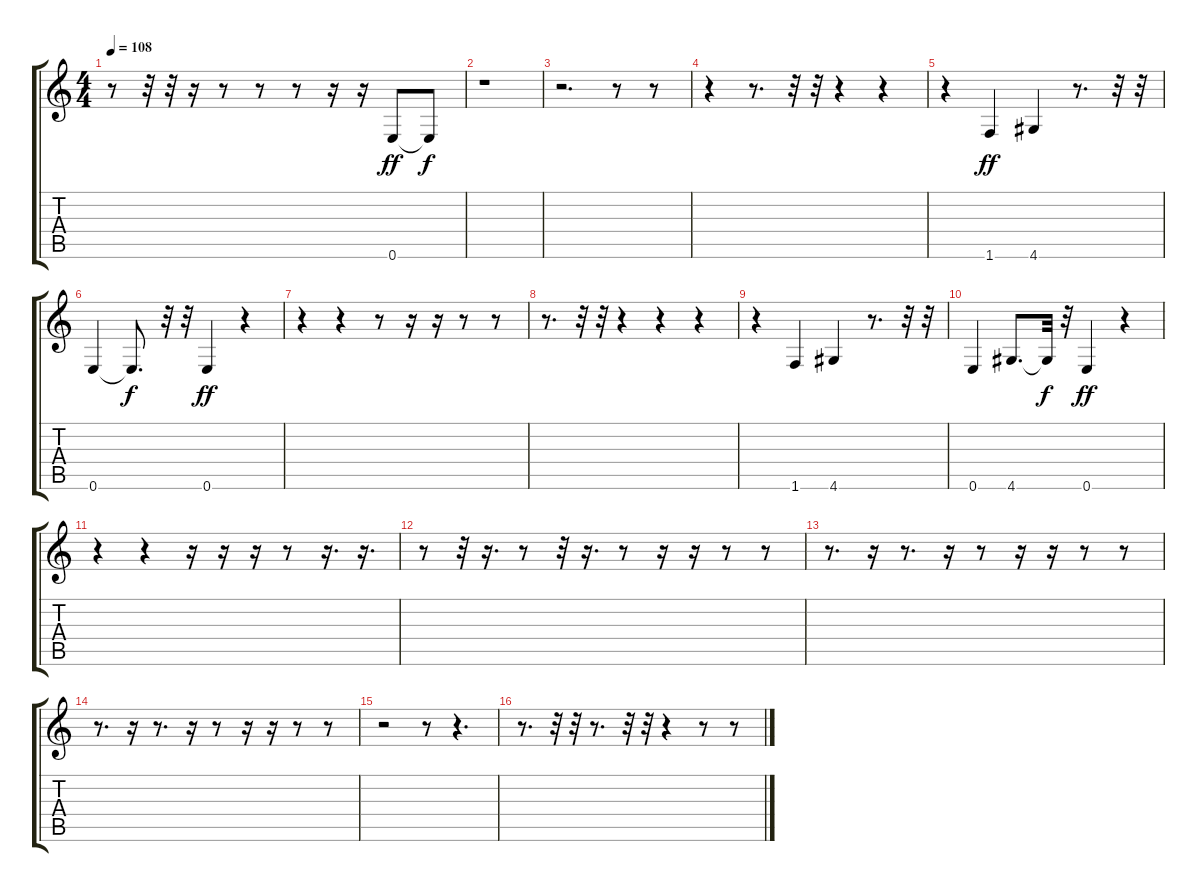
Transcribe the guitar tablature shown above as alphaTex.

\track "" {instrument electricbassfinger}
\staff {score tabs}
\tuning (E4 B3 G3 D3 A2 E2) {hide}
\ts (4 4)
\tempo 108
\clef g2
\ks c
r.8{dy ff} r.32 r.32 r.16 r.8 r.8 r.8 r.16 r.16 0.6.8 0.6{t}.8{dy f} |
r.1 |
r.2{d} r.8 r.8 |
r.4 r.8{d} r.32 r.32 r.4 r.4 |
r.4 1.6.4{dy ff} 4.6.4 r.8{d} r.32 r.32 |
0.6.4 0.6{t}.8{d dy f} r.32 r.32 0.6.4{dy ff} r.4 |
r.4 r.4 r.8 r.16 r.16 r.8 r.8 |
r.8{d} r.32 r.32 r.4 r.4 r.4 |
r.4 1.6.4 4.6.4 r.8{d} r.32 r.32 |
0.6.4 4.6.8{d} 4.6{t}.32{dy f} r.32 0.6.4{dy ff} r.4 |
r.4 r.4 r.16 r.16 r.16 r.8 r.16{d} r.16{d} |
r.8 r.32 r.16{d} r.8 r.32 r.16{d} r.8 r.16 r.16 r.8 r.8 |
r.8{d} r.16 r.8{d} r.16 r.8 r.16 r.16 r.8 r.8 |
r.8{d} r.16 r.8{d} r.16 r.8 r.16 r.16 r.8 r.8 |
r.2 r.8 r.4{d} |
r.8{d} r.32 r.32 r.8{d} r.32 r.32 r.4 r.8 r.8
